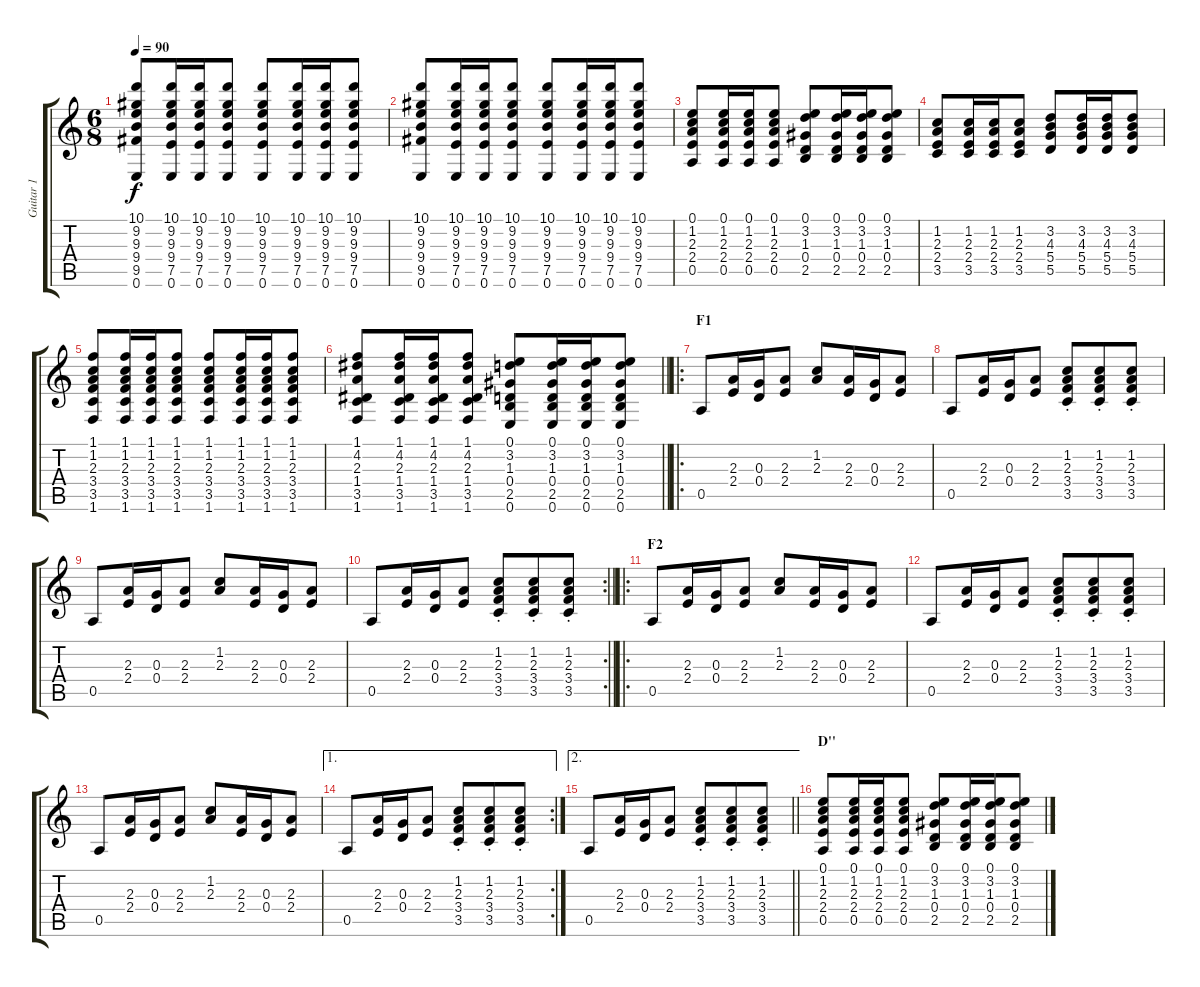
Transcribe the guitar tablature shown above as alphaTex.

\track ("Guitar 1" "Guitar 1") {instrument electricguitarclean}
\staff {score tabs}
\tuning (E4 B3 G3 D3 A2 E2) {hide}
\ts (6 8)
\tempo 90
\clef g2
\ks c
(10.1 9.2 9.3 9.4 9.5 0.6).8{dy f} (10.1 9.2 9.3 9.4 7.5 0.6).16 (10.1 9.2 9.3 9.4 7.5 0.6).16 (10.1 9.2 9.3 9.4 7.5 0.6).8 (10.1 9.2 9.3 9.4 7.5 0.6).8 (10.1 9.2 9.3 9.4 7.5 0.6).16 (10.1 9.2 9.3 9.4 7.5 0.6).16 (10.1 9.2 9.3 9.4 7.5 0.6).8 |
(10.1 9.2 9.3 9.4 9.5 0.6).8 (10.1 9.2 9.3 9.4 7.5 0.6).16 (10.1 9.2 9.3 9.4 7.5 0.6).16 (10.1 9.2 9.3 9.4 7.5 0.6).8 (10.1 9.2 9.3 9.4 7.5 0.6).8 (10.1 9.2 9.3 9.4 7.5 0.6).16 (10.1 9.2 9.3 9.4 7.5 0.6).16 (10.1 9.2 9.3 9.4 7.5 0.6).8 |
(0.1 1.2 2.3 2.4 0.5).8 (0.1 1.2 2.3 2.4 0.5).16 (0.1 1.2 2.3 2.4 0.5).16 (0.1 1.2 2.3 2.4 0.5).8 (0.1 3.2 1.3 0.4 2.5).8 (0.1 3.2 1.3 0.4 2.5).16 (0.1 3.2 1.3 0.4 2.5).16 (0.1 3.2 1.3 0.4 2.5).8 |
(1.2 2.3 2.4 3.5).8 (1.2 2.3 2.4 3.5).16 (1.2 2.3 2.4 3.5).16 (1.2 2.3 2.4 3.5).8 (3.2 4.3 5.4 5.5).8 (3.2 4.3 5.4 5.5).16 (3.2 4.3 5.4 5.5).16 (3.2 4.3 5.4 5.5).8 |
(1.1 1.2 2.3 3.4 3.5 1.6).8 (1.1 1.2 2.3 3.4 3.5 1.6).16 (1.1 1.2 2.3 3.4 3.5 1.6).16 (1.1 1.2 2.3 3.4 3.5 1.6).8 (1.1 1.2 2.3 3.4 3.5 1.6).8 (1.1 1.2 2.3 3.4 3.5 1.6).16 (1.1 1.2 2.3 3.4 3.5 1.6).16 (1.1 1.2 2.3 3.4 3.5 1.6).8 |
\barLineRight lightlight
(1.1 4.2 2.3 1.4 3.5 1.6).8 (1.1 4.2 2.3 1.4 3.5 1.6).16 (1.1 4.2 2.3 1.4 3.5 1.6).16 (1.1 4.2 2.3 1.4 3.5 1.6).8 (0.1 3.2 1.3 0.4 2.5 0.6).8 (0.1 3.2 1.3 0.4 2.5 0.6).16 (0.1 3.2 1.3 0.4 2.5 0.6).16 (0.1 3.2 1.3 0.4 2.5 0.6).8 |
\ro
\section ("" "F1")
0.5.8 (2.3 2.4).16 (0.3 0.4).16 (2.3 2.4).8 (1.2 2.3).8 (2.3 2.4).16 (0.3 0.4).16 (2.3 2.4).8 |
0.5.8 (2.3 2.4).16 (0.3 0.4).16 (2.3 2.4).8 (1.2{st} 2.3{st} 3.4{st} 3.5{st}).8 (1.2{st} 2.3{st} 3.4{st} 3.5{st}).8 (1.2{st} 2.3{st} 3.4{st} 3.5{st}).8 |
0.5.8 (2.3 2.4).16 (0.3 0.4).16 (2.3 2.4).8 (1.2 2.3).8 (2.3 2.4).16 (0.3 0.4).16 (2.3 2.4).8 |
\rc 2
\barLineRight lightlight
0.5.8 (2.3 2.4).16 (0.3 0.4).16 (2.3 2.4).8 (1.2{st} 2.3{st} 3.4{st} 3.5{st}).8 (1.2{st} 2.3{st} 3.4{st} 3.5{st}).8 (1.2{st} 2.3{st} 3.4{st} 3.5{st}).8 |
\ro
\section ("" "F2")
0.5.8 (2.3 2.4).16 (0.3 0.4).16 (2.3 2.4).8 (1.2 2.3).8 (2.3 2.4).16 (0.3 0.4).16 (2.3 2.4).8 |
0.5.8 (2.3 2.4).16 (0.3 0.4).16 (2.3 2.4).8 (1.2{st} 2.3{st} 3.4{st} 3.5{st}).8 (1.2{st} 2.3{st} 3.4{st} 3.5{st}).8 (1.2{st} 2.3{st} 3.4{st} 3.5{st}).8 |
0.5.8 (2.3 2.4).16 (0.3 0.4).16 (2.3 2.4).8 (1.2 2.3).8 (2.3 2.4).16 (0.3 0.4).16 (2.3 2.4).8 |
\ae 1
\rc 2
0.5.8 (2.3 2.4).16 (0.3 0.4).16 (2.3 2.4).8 (1.2{st} 2.3{st} 3.4{st} 3.5{st}).8 (1.2{st} 2.3{st} 3.4{st} 3.5{st}).8 (1.2{st} 2.3{st} 3.4{st} 3.5{st}).8 |
\ae 2
\barLineRight lightlight
0.5.8 (2.3 2.4).16 (0.3 0.4).16 (2.3 2.4).8 (1.2{st} 2.3{st} 3.4{st} 3.5{st}).8 (1.2{st} 2.3{st} 3.4{st} 3.5{st}).8 (1.2{st} 2.3{st} 3.4{st} 3.5{st}).8 |
\section ("" "D''")
(0.1 1.2 2.3 2.4 0.5).8 (0.1 1.2 2.3 2.4 0.5).16 (0.1 1.2 2.3 2.4 0.5).16 (0.1 1.2 2.3 2.4 0.5).8 (0.1 3.2 1.3 0.4 2.5).8 (0.1 3.2 1.3 0.4 2.5).16 (0.1 3.2 1.3 0.4 2.5).16 (0.1 3.2 1.3 0.4 2.5).8
